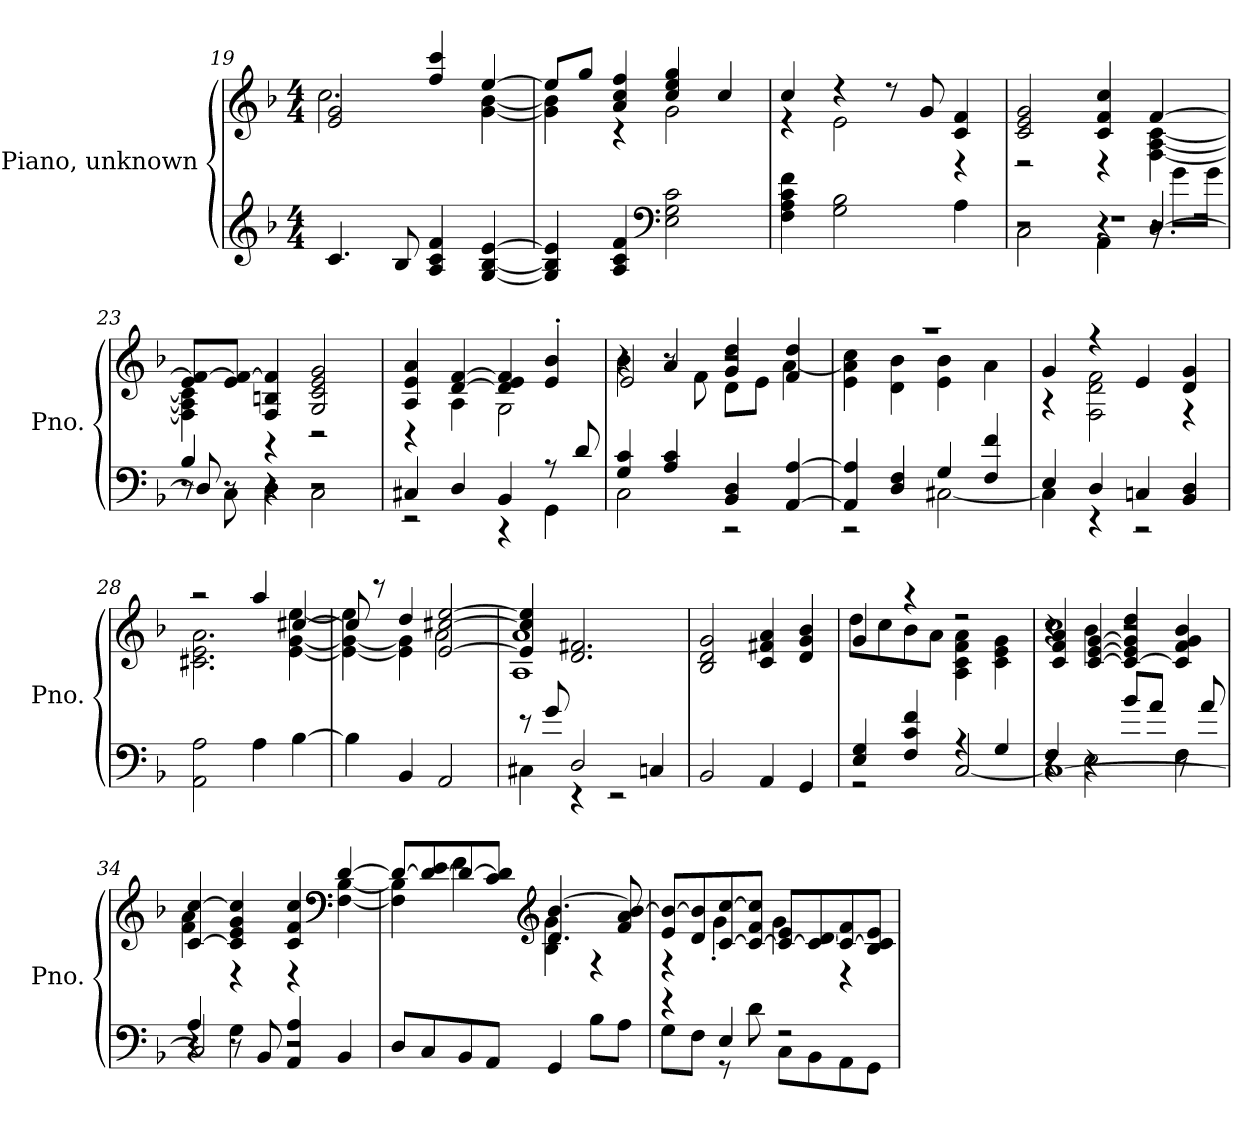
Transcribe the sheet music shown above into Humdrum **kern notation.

**kern	**kern
*part1	*part1
*staff2	*staff1
*I"Piano, unknown	*
*I'Pno.	*
*clefG2	*clefG2
*k[b-]	*k[b-]
*M4/4	*M4/4
=19	=19
*	*^
4.c/	2e/ 2g/	2.cc\
8B-/	.	.
4A/ 4c/ 4f/	4ff/ 4ccc/	.
[4G/ [4B-/ [4e/	[4ee/	[4g\ [4b-\
=20	=20	=20
4G/] 4B-/] 4e/]	8ee/L]	4g\] 4b-\]
.	8gg/J	.
4A/ 4c/ 4f/	4a/ 4cc/ 4ff/	4r
*clefF4	*	*
2E\ 2G\ 2c\	4cc/ 4ee/ 4gg/	2g\
.	4cc/	.
=21	=21	=21
4F\ 4A\ 4c\ 4f\	4cc/	4r
2G\ 2B-\	4r	2e\
.	8r	.
.	8g/	.
4A\	4c/ 4f/	4r
!!LO:LB:g=z	!!
=22	=22	=22
*^	*	*
*	*^	*	*
1r	2C\	2r	2c/ 2e/ 2g/	2r
.	4AA\	4r	4c/ 4f/ 4cc/	4r
.	16r	[4D/	[4f/	[4F\ [4A\ [4c\
.	8g'\L	.	.	.
.	16g\Jk	.	.	.
=23	=23	=23	=23	=23
4B-/	8r	8D/]	8e/ 8f/_L	4F\] 4A\] 4c\]
.	8C\	8r	8e/ 8f/_J	.
4r	4D\	4r	4F/ 4Bn/ 4f/]	4r
2r	2C\	2r	2G/ 2c/ 2e/ 2g/	2r
*	*v	*v	*	*
=24	=24	=24	=24
4C#X/	2r	4A/ 4e/ 4a/	4r
4D/	.	[4d/ [4f/	4A\
4BB-/	4r	4d/] 4e/ 4f/]	2G\
8r	4GG\	4e/' 4b-/'	.
8d/	.	.	.
=25	=25	=25	=25
*	*	*	*^
4G/ 4c/	2C\	4r	4b-\	2e/
4A/ 4c/	.	4a/	8r	.
.	.	.	8f\	.
4BB-/ 4D/	2r	4g/ 4dd/	8d\L	2r
.	.	.	8e\J	.
[4AA/ [4A/	.	4f/ 4dd/	[4a\	.
*	*	*	*v	*v
=26	=26	=26	=26
4AA/] 4A/]	2r	1r	4e\ 4a\] 4cc\
4D/ 4F/	.	.	4d\ 4b-\
4G/	[2C#X\	.	4e\ 4b-\
4F/ 4f/	.	.	4a\
=27	=27	=27	=27
4E/	4C#\]	4g/	4r
4D/	4r	4r	2F\ 2d\ 2f\
4Cn/	2r	4e/	.
4BB-/ 4D/	.	4d/ 4g/	4r
*v	*v	*	*
!!LO:LB:g=z	!!
=28	=28	=28
2AA\ 2A\	2r	2.c#X\ 2.e\ 2.a\
4A\	4aa/	.
[4B-\	[4cc#X/	[4e\ [4g\ [4ee\
=29	=29	=29
4B-\]	8cc#/]	4e\_ 4g\_ 4ee\]
.	8r	.
4BB-/	4dd/	4e\] 4g\]
2AA/	[2e/ [2cc#X/ [2ee/	2a\
=30	=30	=30
*^	*	*
8r	4C#X\	4e/] 4cc#/] 4ee/]	1A 1a
8g/	.	.	.
2D/	4r	2.d/ 2.f#X/	.
.	2r	.	.
4Cn/	.	.	.
*v	*v	*	*
*	*v	*v
=31	=31
2BB-/	2B-/ 2d/ 2g/
4AA/	4c/ 4f#X/ 4a/
4GG/	4d/ 4g/ 4b-/
=32	=32
*^	*^
4E/ 4G/	2r	4g/	8dd\L
.	.	.	8cc\
4F/ 4c/ 4f/	.	4r	8b-\
.	.	.	8a\J
4r	[2C/	2r	4A\ 4c\ 4f\ 4a\
4G/	.	.	4c\ 4e\ 4g\
=33	=33	=33	=33
*	*^	*	*^
4F/	4r	1C_	1cc	4r	4c/ 4f/ 4a/
4r	2E\	.	.	4b-\	[4c/ [4e/ [4g/
8b-/L	.	.	.	2r	4c/_ 4e/] 4g/] 4dd/
8a/J	.	.	.	.	.
8r	4F\	.	.	.	4c/] 4f/ 4g/ 4b-/
8a/	.	.	.	.	.
*	*	*	*	*v	*v
!!LO:PB:g=z
=34	=34	=34	=34	=34
4A/	4r	2C/]	[4c/ [4cc/	4f\ 4a\
8r	4G\	.	4c/] 4e/ 4g/ 4cc/]	4r
8BB-/	.	.	.	.
4AA/ 4A/	2r	2r	4c/ 4f/ 4cc/	4r
*	*	*	*clefF4	*
4BB-/	.	.	[4d/	[4F\ [4B-\
*v	*v	*v	*	*
=35	=35	=35
8D/L	8d/L_	4F\] 4B-\]
8C/	8d/_ 8e/	.
8BB-/	8d/_	4f\
8AA/J	8c/ 8d/]J	.
*	*clefG2	*
4GG/	4.d/ [4.b-/	4B-\ 4g\
8B-\L	.	4r
8A\J	8f/ 8a/ 8b-/_	.
=36	=36	=36
*^	*	*
4r	8G\L	8e/ 8b-/_L	4r
.	8F\J	8d/ 8b-/]	.
4E/	8r	[8c/ [8cc/	4g'\
.	8d\	8c/_ 8f/ 8cc/]J	.
2r	8C\L	8c/_ 8e/L	4g\
.	8BB-\	8c/_ 8d/	.
.	8AA\	8c/_ 8f/	4r
.	8GG\J	8B-/ 8c/] 8e/J	.
*v	*v	*	*
*	*v	*v
=	=
*-	*-
